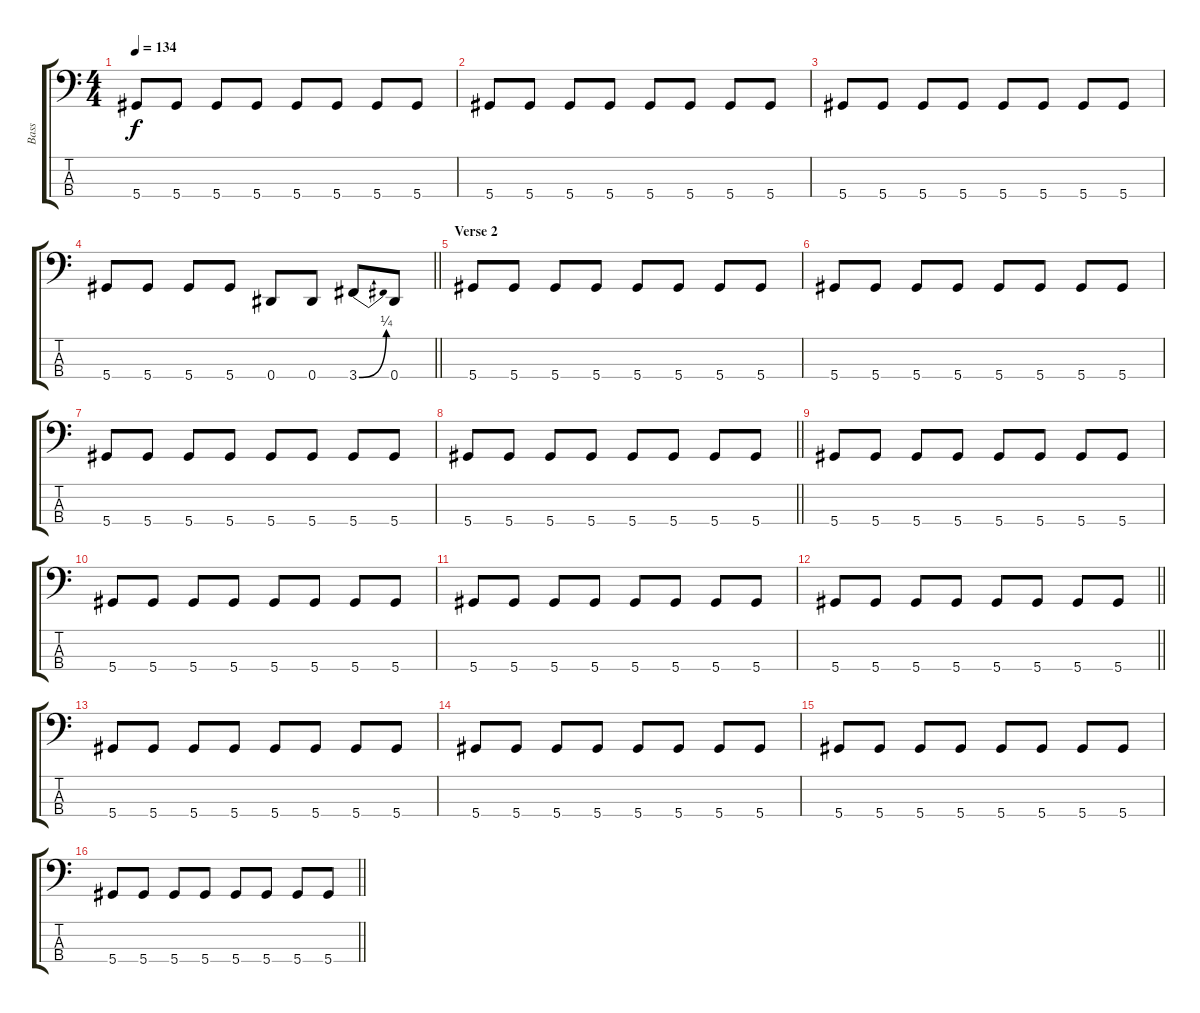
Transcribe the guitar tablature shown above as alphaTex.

\track ("Bass" "Bass") {instrument electricbasspick}
\staff {score tabs}
\tuning (Gb2 Db2 Ab1 Eb1) {hide}
\ts (4 4)
\tempo 134
\clef f4
\ks c
5.4.8{dy f} 5.4.8 5.4.8 5.4.8 5.4.8 5.4.8 5.4.8 5.4.8 |
5.4.8 5.4.8 5.4.8 5.4.8 5.4.8 5.4.8 5.4.8 5.4.8 |
5.4.8 5.4.8 5.4.8 5.4.8 5.4.8 5.4.8 5.4.8 5.4.8 |
\barLineRight lightlight
5.4.8 5.4.8 5.4.8 5.4.8 0.4.8 0.4.8 3.4{be (bend 0 0 60 1)}.8 0.4.8 |
\section ("" "Verse 2")
5.4.8 5.4.8 5.4.8 5.4.8 5.4.8 5.4.8 5.4.8 5.4.8 |
5.4.8 5.4.8 5.4.8 5.4.8 5.4.8 5.4.8 5.4.8 5.4.8 |
5.4.8 5.4.8 5.4.8 5.4.8 5.4.8 5.4.8 5.4.8 5.4.8 |
\barLineRight lightlight
5.4.8 5.4.8 5.4.8 5.4.8 5.4.8 5.4.8 5.4.8 5.4.8 |
5.4.8 5.4.8 5.4.8 5.4.8 5.4.8 5.4.8 5.4.8 5.4.8 |
5.4.8 5.4.8 5.4.8 5.4.8 5.4.8 5.4.8 5.4.8 5.4.8 |
5.4.8 5.4.8 5.4.8 5.4.8 5.4.8 5.4.8 5.4.8 5.4.8 |
\barLineRight lightlight
5.4.8 5.4.8 5.4.8 5.4.8 5.4.8 5.4.8 5.4.8 5.4.8 |
5.4.8 5.4.8 5.4.8 5.4.8 5.4.8 5.4.8 5.4.8 5.4.8 |
5.4.8 5.4.8 5.4.8 5.4.8 5.4.8 5.4.8 5.4.8 5.4.8 |
5.4.8 5.4.8 5.4.8 5.4.8 5.4.8 5.4.8 5.4.8 5.4.8 |
\barLineRight lightlight
5.4.8 5.4.8 5.4.8 5.4.8 5.4.8 5.4.8 5.4.8 5.4.8
